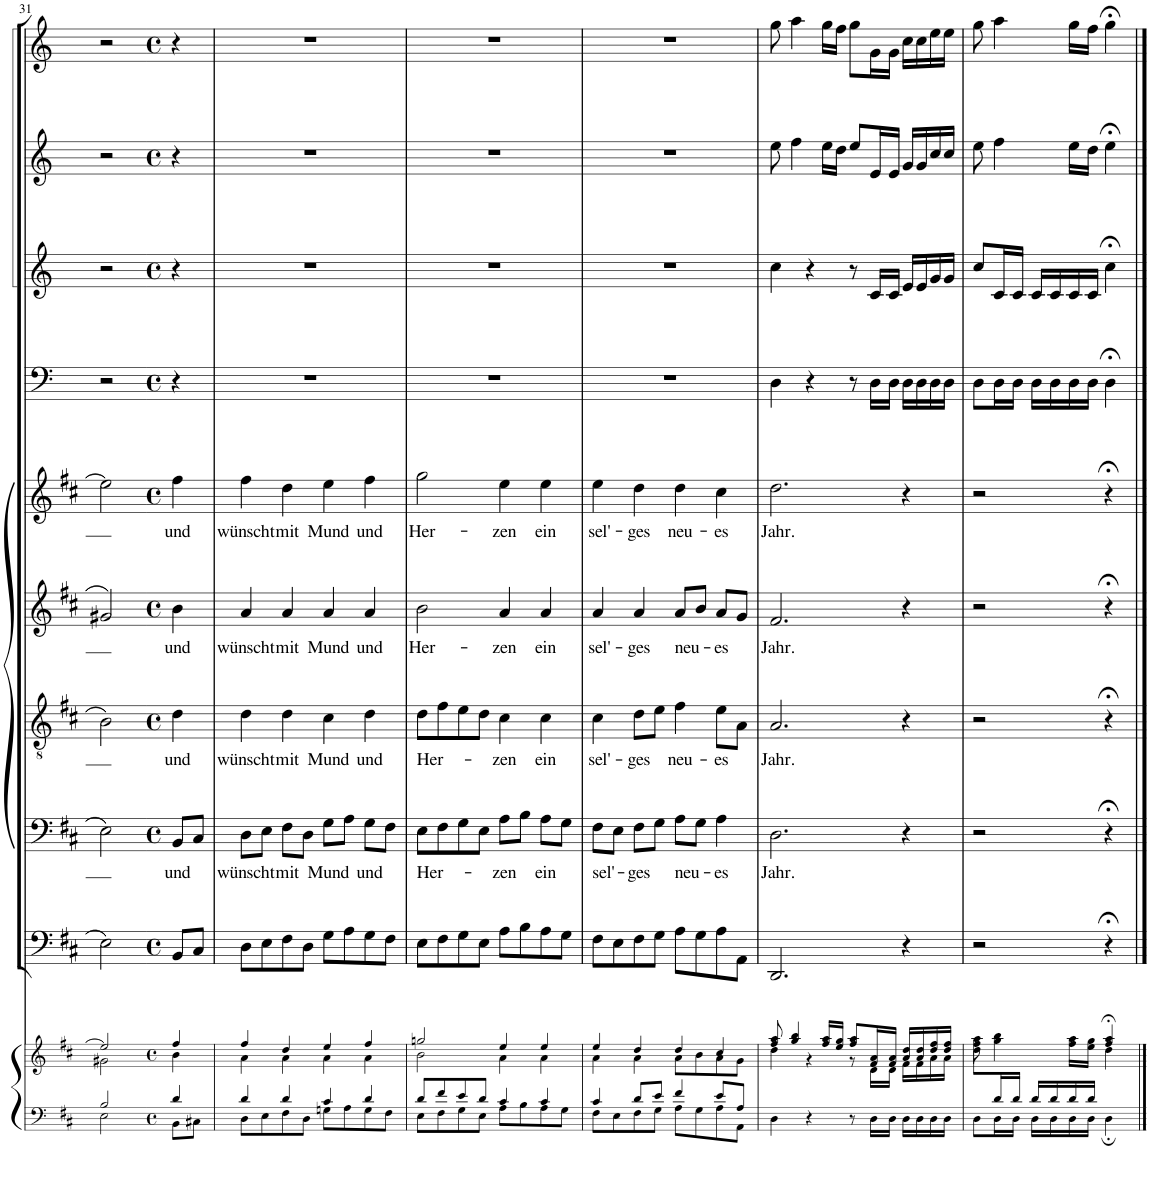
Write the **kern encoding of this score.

**kern	**kern	**kern	**kern	**text	**kern	**text	**kern	**text	**kern	**text	**kern	**kern	**kern	**kern
*part10	*part10	*part9	*part8	*part8	*part7	*part7	*part6	*part6	*part5	*part5	*part4	*part3	*part2	*part1
*staff11	*staff10	*staff9	*staff8	*staff8	*staff7	*staff7	*staff6	*staff6	*staff5	*staff5	*staff4	*staff3	*staff2	*staff1
*I"Piano reduction	*	*I"Continuo	*I"Basso	*	*I"Tenore	*	*I"Alto	*	*I"Soprano	*	*I"Timpani	*I"Tromba III	*I"Tromba II	*I"Tromba I
*I'Pno	*	*	*	*	*	*	*	*	*	*	*I'Timp	*	*	*
!!LO:PB:g=z
*clefF4	*clefG2	*clefF4	*clefF4	*	*clefGv2	*	*clefG2	*	*clefG2	*	*clefF4	*clefG2	*clefG2	*clefG2
*	*	*	*	*	*	*	*	*	*	*	*	*Trd-1c-2	*Trd-1c-2	*Trd-1c-2
*k[f#c#]	*k[f#c#]	*k[f#c#]	*k[f#c#]	*	*k[f#c#]	*	*k[f#c#]	*	*k[f#c#]	*	*k[]	*k[]	*k[]	*k[]
*M3/4	*M3/4	*M3/4	*M3/4	*	*M3/4	*	*M3/4	*	*M3/4	*	*M3/4	*M3/4	*M3/4	*M3/4
=31	=31	=31	=31	=31	=31	=31	=31	=31	=31	=31	=31	=31	=31	=31
*^	*^	*	*	*	*	*	*	*	*	*	*	*	*	*
2B/	2E\	2ee/]	2g#X\	2E\	2E\	.	2B\	.	2g#X/	.	2ee\]	.	2r	2r	2r	2r
=31X2-	=31X2-	=31X2-	=31X2-	=31X2-	=31X2-	=31X2-	=31X2-	=31X2-	=31X2-	=31X2-	=31X2-	=31X2-	=31X2-	=31X2-	=31X2-	=31X2-
*M4/4	*	*M4/4	*	*M4/4	*M4/4	*	*M4/4	*	*M4/4	*	*M4/4	*	*M4/4	*M4/4	*M4/4	*M4/4
*met(c)	*	*met(c)	*	*met(c)	*met(c)	*	*met(c)	*	*met(c)	*	*met(c)	*	*met(c)	*met(c)	*met(c)	*met(c)
!	!	!	!	!	!	!LO:LY:b	!	!LO:LY:b	!	!LO:LY:b	!	!LO:LY:b	!	!	!	!
4d/	8BB\L	4ff#/	4b\	8BB/L	8BB/L	und	4d\	und	4b\	und	4ff#\	und	4r	4r	4r	4r
.	8C#X\J	.	.	8C#/J	8C#/J	.	.	.	.	.	.	.	.	.	.	.
=32	=32	=32	=32	=32	=32	=32	=32	=32	=32	=32	=32	=32	=32	=32	=32	=32
!	!	!	!	!	!	!LO:LY:b	!	!LO:LY:b	!	!LO:LY:b	!	!LO:LY:b	!	!	!	!
4d/	8D\L	4ff#/	4a\	8D\L	8D\L	wünscht	4d\	wünscht	4a/	wünscht	4ff#\	wünscht	1r	1r	1r	1r
.	8E\	.	.	8E\	8E\J	.	.	.	.	.	.	.	.	.	.	.
!	!	!	!	!	!	!LO:LY:b	!	!LO:LY:b	!	!LO:LY:b	!	!LO:LY:b	!	!	!	!
4d/	8F#\	4dd/	4a\	8F#\	8F#\L	mit	4d\	mit	4a/	mit	4dd\	mit	.	.	.	.
.	8D\J	.	.	8D\J	8D\J	.	.	.	.	.	.	.	.	.	.	.
!	!	!	!	!	!	!LO:LY:b	!	!LO:LY:b	!	!LO:LY:b	!	!LO:LY:b	!	!	!	!
4c#/	8Gn\L	4ee/	4a\	8G\L	8G\L	Mund	4c#\	Mund	4a/	Mund	4ee\	Mund	.	.	.	.
.	8A\	.	.	8A\	8A\J	.	.	.	.	.	.	.	.	.	.	.
!	!	!	!	!	!	!LO:LY:b	!	!LO:LY:b	!	!LO:LY:b	!	!LO:LY:b	!	!	!	!
4d/	8G\	4ff#/	4a\	8G\	8G\L	und	4d\	und	4a/	und	4ff#\	und	.	.	.	.
.	8F#\J	.	.	8F#\J	8F#\J	.	.	.	.	.	.	.	.	.	.	.
=33	=33	=33	=33	=33	=33	=33	=33	=33	=33	=33	=33	=33	=33	=33	=33	=33
!	!	!	!	!	!	!LO:LY:b	!	!LO:LY:b	!	!LO:LY:b	!	!LO:LY:b	!	!	!	!
8d/L	8E\L	2ggn/	2b\	8E\L	8E\L	Her-	8d\L	Her-	2b\	Her-	2gg\	Her-	1r	1r	1r	1r
8f#/	8F#\	.	.	8F#\	8F#\	.	8f#\	.	.	.	.	.	.	.	.	.
8e/	8G\	.	.	8G\	8G\	.	8e\	.	.	.	.	.	.	.	.	.
8d/J	8E\J	.	.	8E\J	8E\J	.	8d\J	.	.	.	.	.	.	.	.	.
!	!	!	!	!	!	!LO:LY:b	!	!LO:LY:b	!	!LO:LY:b	!	!LO:LY:b	!	!	!	!
4c#/	8A\L	4ee/	4a\	8A\L	8A\L	-zen	4c#\	-zen	4a/	-zen	4ee\	-zen	.	.	.	.
.	8B\	.	.	8B\	8B\J	.	.	.	.	.	.	.	.	.	.	.
!	!	!	!	!	!	!LO:LY:b	!	!LO:LY:b	!	!LO:LY:b	!	!LO:LY:b	!	!	!	!
4c#/	8A\	4ee/	4a\	8A\	8A\L	ein	4c#\	ein	4a/	ein	4ee\	ein	.	.	.	.
.	8G\J	.	.	8G\J	8G\J	.	.	.	.	.	.	.	.	.	.	.
=34	=34	=34	=34	=34	=34	=34	=34	=34	=34	=34	=34	=34	=34	=34	=34	=34
!	!	!	!	!	!	!LO:LY:b	!	!LO:LY:b	!	!LO:LY:b	!	!LO:LY:b	!	!	!	!
4c#/	8F#\L	4ee/	4a\	8F#\L	8F#\L	sel'-	4c#\	sel'-	4a/	sel'-	4ee\	sel'-	1r	1r	1r	1r
.	8E\	.	.	8E\	8E\J	.	.	.	.	.	.	.	.	.	.	.
!	!	!	!	!	!	!LO:LY:b	!	!LO:LY:b	!	!LO:LY:b	!	!LO:LY:b	!	!	!	!
8d/L	8F#\	4dd/	4a\	8F#\	8F#\L	-ges	8d\L	-ges	4a/	-ges	4dd\	-ges	.	.	.	.
8e/J	8G\J	.	.	8G\J	8G\J	.	8e\J	.	.	.	.	.	.	.	.	.
!	!	!	!	!	!	!LO:LY:b	!	!LO:LY:b	!	!LO:LY:b	!	!LO:LY:b	!	!	!	!
4f#/	8A\L	4dd/	8a\L	8A\L	8A\L	neu-	4f#\	neu-	8a/L	neu-	4dd\	neu-	.	.	.	.
.	8G\	.	8b\	8G\	8G\J	.	.	.	8b/J	.	.	.	.	.	.	.
!	!	!	!	!	!	!LO:LY:b	!	!LO:LY:b	!	!LO:LY:b	!	!LO:LY:b	!	!	!	!
8e/L	8A\	4cc#/	8a\	8A\	4A\	-es	8e\L	-es	8a/L	-es	4cc#\	-es	.	.	.	.
8A/J	8AA\J	.	8g\J	8AA\J	.	.	8A\J	.	8g/J	.	.	.	.	.	.	.
=35	=35	=35	=35	=35	=35	=35	=35	=35	=35	=35	=35	=35	=35	=35	=35	=35
!	!	!	!	!	!	!LO:LY:b	!	!LO:LY:b	!	!LO:LY:b	!	!LO:LY:b	!	!	!	!
*v	*v	*	*	*	*	*	*	*	*	*	*	*	*	*	*	*
4D\	8ff#/ 8aa/	4dd\	2.DD/	2.D\	Jahr.	2.A/	Jahr.	2.f#/	Jahr.	2.dd\	Jahr.	4D\	4cc\	8ee\	8gg\
.	4gg/ 4bb/	.	.	.	.	.	.	.	.	.	.	.	.	4ff\	4aa\
4r	.	4r	.	.	.	.	.	.	.	.	.	4r	4r	.	.
.	16ff#/ 16aa/LL	.	.	.	.	.	.	.	.	.	.	.	.	16ee\LL	16gg\LL
.	16ee/ 16gg/JJ	.	.	.	.	.	.	.	.	.	.	.	.	16dd\JJ	16ff\JJ
8r	8ff#/ 8aa/L	8r	.	.	.	.	.	.	.	.	.	8r	8r	8ee/L	8gg\L
16D\LL	16f#/ 16a/L	16d\LL	.	.	.	.	.	.	.	.	.	16D\LL	16c/LL	16e/L	16g\L
16D\JJ	16f#/ 16a/JJ	16d\JJ	.	.	.	.	.	.	.	.	.	16D\JJ	16c/JJ	16e/JJ	16g\JJ
16D\LL	16a/ 16dd/LL	16f#\LL	4r	4r	.	4r	.	4r	.	4r	.	16D\LL	16e/LL	16g/LL	16cc\LL
16D\	16a/ 16dd/	16f#\	.	.	.	.	.	.	.	.	.	16D\	16e/	16g/	16cc\
16D\	16dd/ 16ff#/	16a\	.	.	.	.	.	.	.	.	.	16D\	16g/	16cc/	16ee\
16D\JJ	16dd/ 16ff#/JJ	16a\JJ	.	.	.	.	.	.	.	.	.	16D\JJ	16g/JJ	16cc/JJ	16ee\JJ
=36	=36	=36	=36	=36	=36	=36	=36	=36	=36	=36	=36	=36	=36	=36	=36
*^	*	*^	*	*	*	*	*	*	*	*	*	*	*	*	*
8ryy	8D\L	8ff#\ 8aa\	2ryy	8dd\L	2r	2r	.	2r	.	2r	.	2r	.	8D\L	8cc/L	8ee\	8gg\
16d/L	16D\L	4gg\ 4bb\	.	2ryy	.	.	.	.	.	.	.	.	.	16D\L	16c/L	4ff\	4aa\
16d/JJ	16D\JJ	.	.	.	.	.	.	.	.	.	.	.	.	16D\JJ	16c/JJ	.	.
16d/LL	16D\LL	.	.	.	.	.	.	.	.	.	.	.	.	16D\LL	16c/LL	.	.
16d/	16D\	.	.	.	.	.	.	.	.	.	.	.	.	16D\	16c/	.	.
16d/	16D\	16ff#\ 16aa\LL	.	.	.	.	.	.	.	.	.	.	.	16D\	16c/	16ee\LL	16gg\LL
16d/JJ	16D\JJ	16ee\ 16gg\JJ	.	.	.	.	.	.	.	.	.	.	.	16D\JJ	16c/JJ	16dd\JJ	16ff\JJ
4ryy	4D;\	4ff#/;< 4aa/;<	4dd\	.	4r;<	4r;<	.	4r;<	.	4r;<	.	4r;<	.	4D;<\	4cc;<\	4ee;<\	4gg;<\
.	.	.	.	8ryy	.	.	.	.	.	.	.	.	.	.	.	.	.
*v	*v	*	*	*	*	*	*	*	*	*	*	*	*	*	*	*	*
*	*v	*v	*v	*	*	*	*	*	*	*	*	*	*	*	*	*
==	==	==	==	==	==	==	==	==	==	==	==	==	==	==
*-	*-	*-	*-	*-	*-	*-	*-	*-	*-	*-	*-	*-	*-	*-
